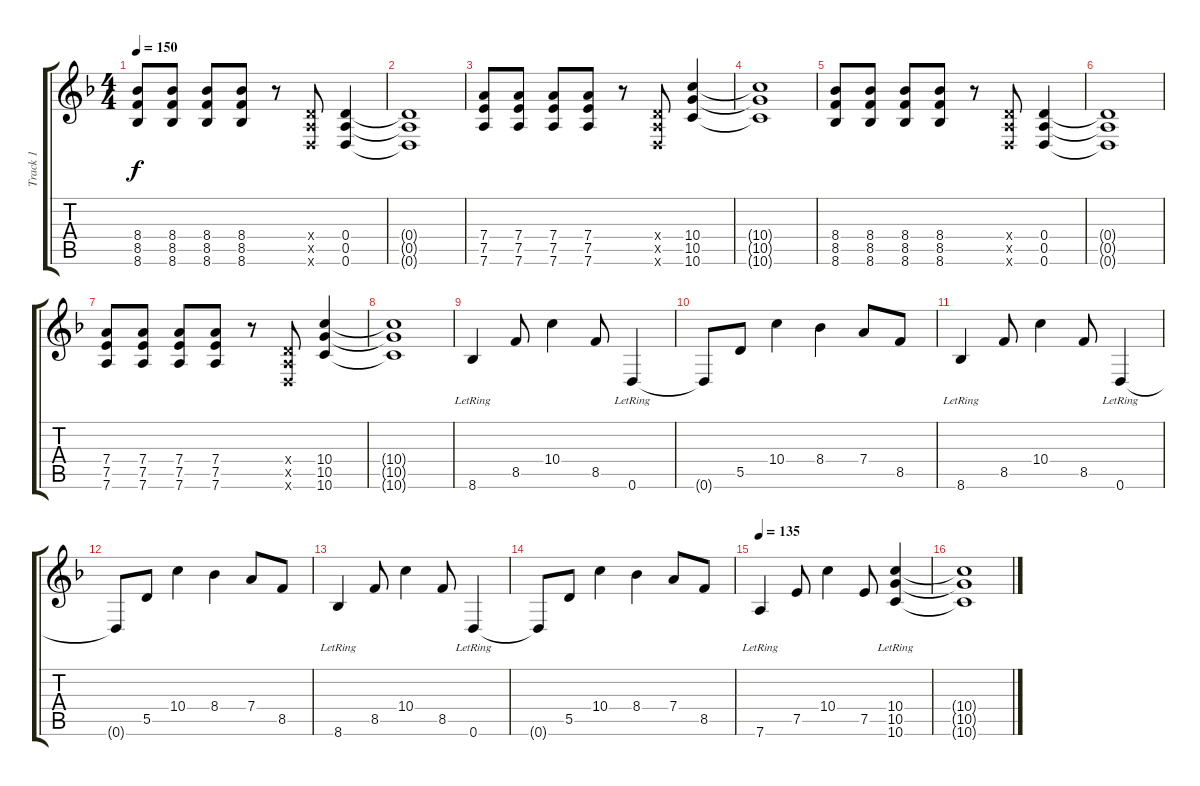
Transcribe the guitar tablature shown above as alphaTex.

\track ("Track 1" "Track 1") {instrument acousticguitarnylon}
\staff {score tabs}
\tuning (E4 B3 G3 D3 A2 D2) {hide}
\ts (4 4)
\tempo 150
\clef g2
\ks dminor
(8.4 8.5 8.6).8{dy f} (8.4 8.5 8.6).8 (8.4 8.5 8.6).8 (8.4 8.5 8.6).8 r.8 (0.4{x} 0.5{x} 0.6{x}).8 (0.4 0.5 0.6).4 |
(0.4{t} 0.5{t} 0.6{t}).1 |
(7.4 7.5 7.6).8 (7.4 7.5 7.6).8 (7.4 7.5 7.6).8 (7.4 7.5 7.6).8 r.8 (0.4{x} 0.5{x} 0.6{x}).8 (10.4 10.5 10.6).4 |
(10.4{t} 10.5{t} 10.6{t}).1 |
(8.4 8.5 8.6).8 (8.4 8.5 8.6).8 (8.4 8.5 8.6).8 (8.4 8.5 8.6).8 r.8 (0.4{x} 0.5{x} 0.6{x}).8 (0.4 0.5 0.6).4 |
(0.4{t} 0.5{t} 0.6{t}).1 |
(7.4 7.5 7.6).8 (7.4 7.5 7.6).8 (7.4 7.5 7.6).8 (7.4 7.5 7.6).8 r.8 (0.4{x} 0.5{x} 0.6{x}).8 (10.4 10.5 10.6).4 |
(10.4{t} 10.5{t} 10.6{t}).1 |
8.6{lr}.4{instrument acousticguitarnylon} 8.5.8 10.4.4 8.5.8 0.6{lr}.4 |
0.6{t}.8 5.5.8 10.4.4 8.4.4 7.4.8 8.5.8 |
8.6{lr}.4 8.5.8 10.4.4 8.5.8 0.6{lr}.4 |
0.6{t}.8 5.5.8 10.4.4 8.4.4 7.4.8 8.5.8 |
8.6{lr}.4 8.5.8 10.4.4 8.5.8 0.6{lr}.4 |
0.6{t}.8 5.5.8 10.4.4 8.4.4 7.4.8 8.5.8 |
\tempo 135
7.6{lr}.4 7.5.8 10.4.4 7.5.8 (10.4 10.5 10.6{lr}).4 |
(10.4{t} 10.5{t} 10.6{t}).1
